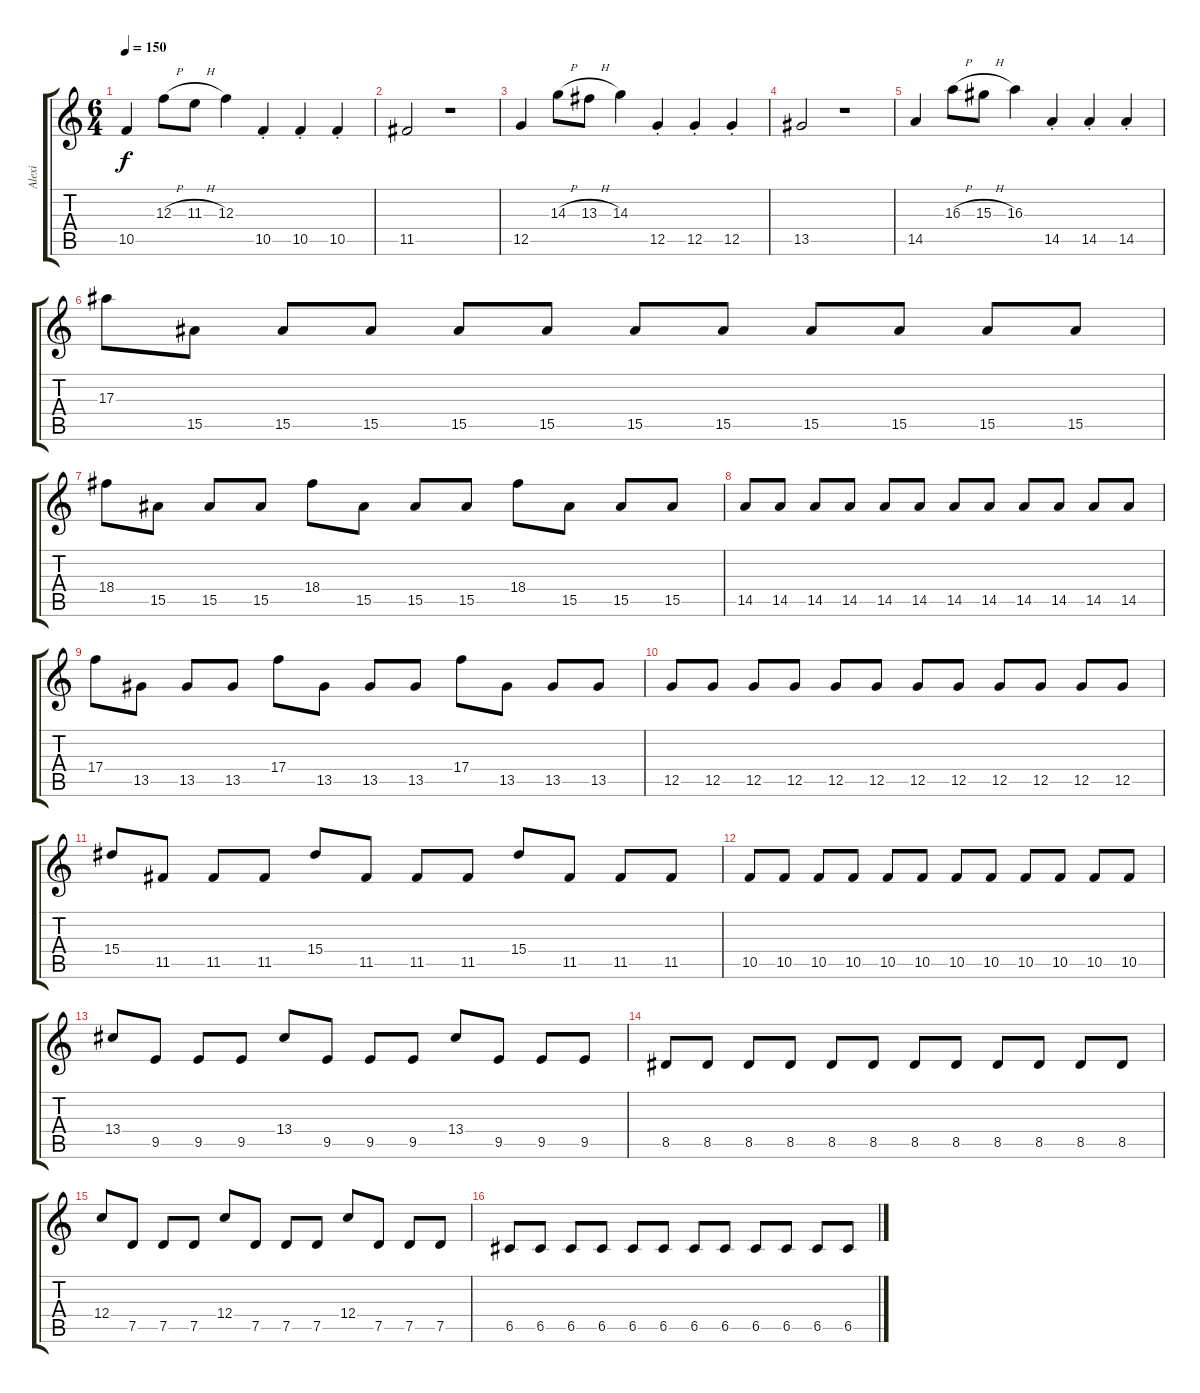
\track ("Alexi" "Alexi") {instrument distortionguitar}
\staff {score tabs}
\tuning (D4 A3 F3 C3 G2 D2) {hide}
\ts (6 4)
\tempo 150
\clef g2
\ks c
10.5.4{dy f} 12.3{h}.8 11.3{h}.8 12.3.4 10.5{st}.4 10.5{st}.4 10.5{st}.4 |
11.5.2 r.1 |
12.5.4 14.3{h}.8 13.3{h}.8 14.3.4 12.5{st}.4 12.5{st}.4 12.5{st}.4 |
13.5.2 r.1 |
14.5.4 16.3{h}.8 15.3{h}.8 16.3.4 14.5{st}.4 14.5{st}.4 14.5{st}.4 |
17.3.8 15.5.8 15.5.8 15.5.8 15.5.8 15.5.8 15.5.8 15.5.8 15.5.8 15.5.8 15.5.8 15.5.8 |
18.4.8 15.5.8 15.5.8 15.5.8 18.4.8 15.5.8 15.5.8 15.5.8 18.4.8 15.5.8 15.5.8 15.5.8 |
14.5.8 14.5.8 14.5.8 14.5.8 14.5.8 14.5.8 14.5.8 14.5.8 14.5.8 14.5.8 14.5.8 14.5.8 |
17.4.8 13.5.8 13.5.8 13.5.8 17.4.8 13.5.8 13.5.8 13.5.8 17.4.8 13.5.8 13.5.8 13.5.8 |
12.5.8 12.5.8 12.5.8 12.5.8 12.5.8 12.5.8 12.5.8 12.5.8 12.5.8 12.5.8 12.5.8 12.5.8 |
15.4.8 11.5.8 11.5.8 11.5.8 15.4.8 11.5.8 11.5.8 11.5.8 15.4.8 11.5.8 11.5.8 11.5.8 |
10.5.8 10.5.8 10.5.8 10.5.8 10.5.8 10.5.8 10.5.8 10.5.8 10.5.8 10.5.8 10.5.8 10.5.8 |
13.4.8 9.5.8 9.5.8 9.5.8 13.4.8 9.5.8 9.5.8 9.5.8 13.4.8 9.5.8 9.5.8 9.5.8 |
8.5.8 8.5.8 8.5.8 8.5.8 8.5.8 8.5.8 8.5.8 8.5.8 8.5.8 8.5.8 8.5.8 8.5.8 |
12.4.8 7.5.8 7.5.8 7.5.8 12.4.8 7.5.8 7.5.8 7.5.8 12.4.8 7.5.8 7.5.8 7.5.8 |
6.5.8 6.5.8 6.5.8 6.5.8 6.5.8 6.5.8 6.5.8 6.5.8 6.5.8 6.5.8 6.5.8 6.5.8
